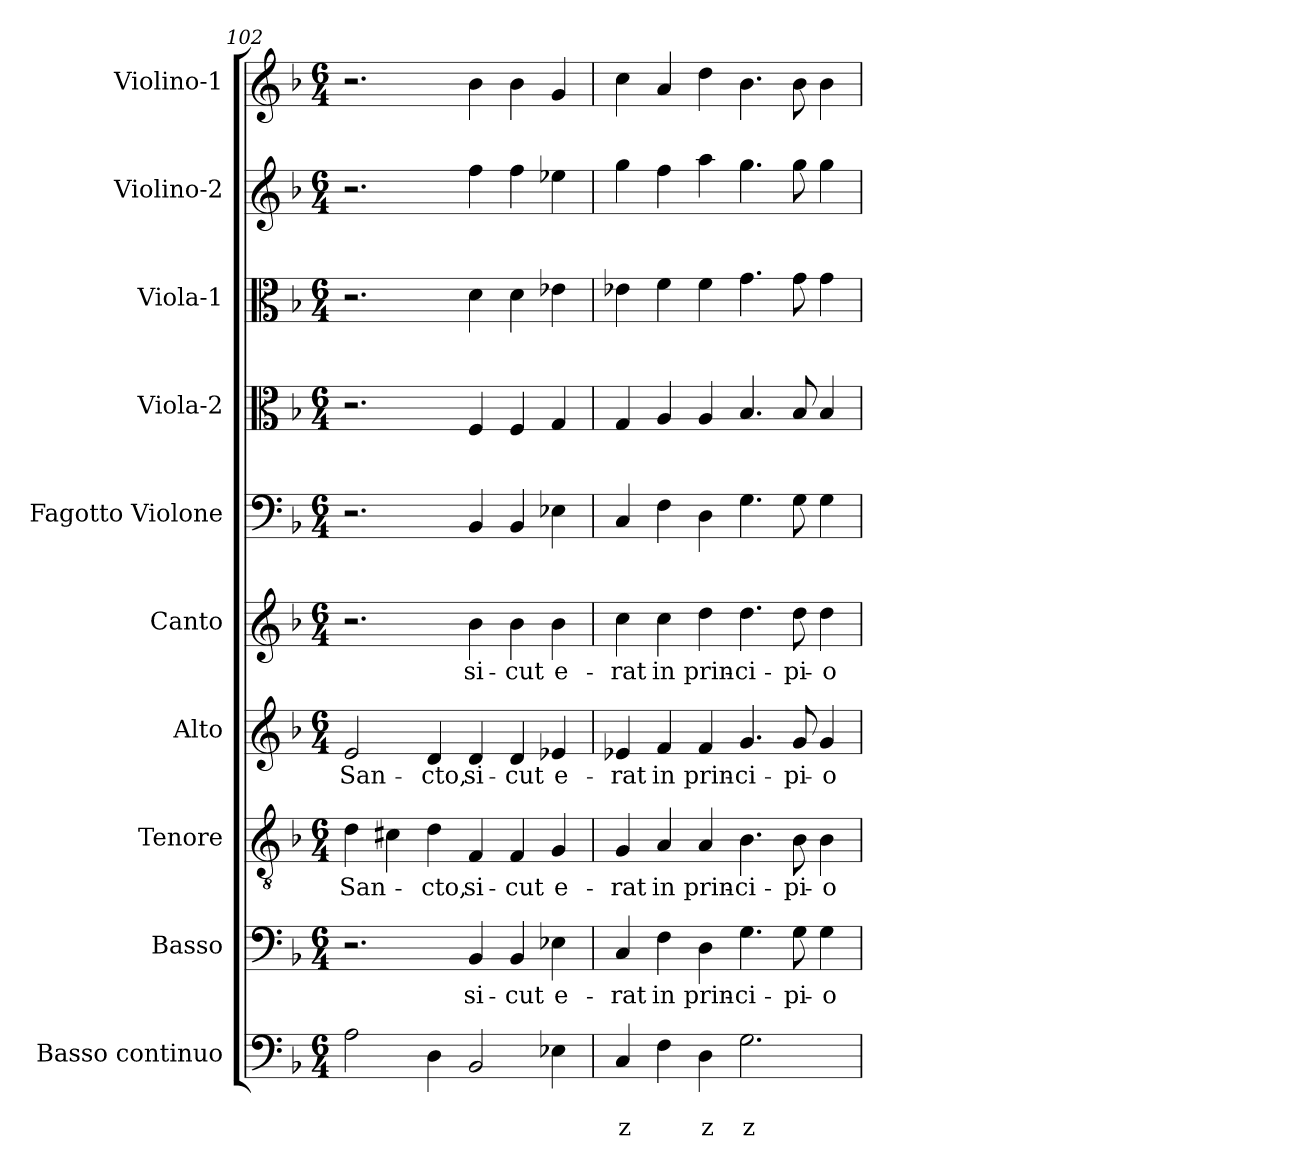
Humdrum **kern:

**kern	**text	**text	**kern	**text	**kern	**text	**kern	**text	**kern	**text	**kern	**kern	**kern	**kern	**kern
*part10	*part10	*part10	*part9	*part9	*part8	*part8	*part7	*part7	*part6	*part6	*part5	*part4	*part3	*part2	*part1
*staff10	*staff10	*staff10	*staff9	*staff9	*staff8	*staff8	*staff7	*staff7	*staff6	*staff6	*staff5	*staff4	*staff3	*staff2	*staff1
*I"Basso continuo	*	*	*I"Basso	*	*I"Tenore	*	*I"Alto	*	*I"Canto	*	*I"Fagotto Violone	*I"Viola-2	*I"Viola-1	*I"Violino-2	*I"Violino-1
*clefF4	*	*	*clefF4	*	*clefGv2	*	*clefG2	*	*clefG2	*	*clefF4	*clefC3	*clefC3	*clefG2	*clefG2
*k[b-]	*	*	*k[b-]	*	*k[b-]	*	*k[b-]	*	*k[b-]	*	*k[b-]	*k[b-]	*k[b-]	*k[b-]	*k[b-]
*F:	*	*	*F:	*	*F:	*	*F:	*	*F:	*	*F:	*F:	*F:	*F:	*F:
*M6/4	*	*	*M6/4	*	*M6/4	*	*M6/4	*	*M6/4	*	*M6/4	*M6/4	*M6/4	*M6/4	*M6/4
=102	=102	=102	=102	=102	=102	=102	=102	=102	=102	=102	=102	=102	=102	=102	=102
!	!	!	!	!	!	!LO:LY:b	!	!	!	!	!	!	!	!	!
!	!	!	!	!	!	!	!	!LO:LY:b	!	!	!	!	!	!	!
2A\	.	.	2.r	.	4d\	San-	2e/	San-	2.r	.	2.r	2.r	2.r	2.r	2.r
.	.	.	.	.	4c#X\	.	.	.	.	.	.	.	.	.	.
!	!	!	!	!	!	!LO:LY:b	!	!	!	!	!	!	!	!	!
!	!	!	!	!	!	!	!	!LO:LY:b	!	!	!	!	!	!	!
4D\	.	.	.	.	4d\	-cto,	4d/	-cto,	.	.	.	.	.	.	.
!	!	!	!	!LO:LY:b	!	!	!	!	!	!	!	!	!	!	!
!	!	!	!	!	!	!LO:LY:b	!	!	!	!	!	!	!	!	!
!	!	!	!	!	!	!	!	!LO:LY:b	!	!	!	!	!	!	!
!	!	!	!	!	!	!	!	!	!	!LO:LY:b	!	!	!	!	!
2BB-/	.	.	4BB-/	si-	4F/	si-	4d/	si-	4b-\	si-	4BB-/	4F/	4d\	4ff\	4b-\
!	!	!	!	!LO:LY:b	!	!	!	!	!	!	!	!	!	!	!
!	!	!	!	!	!	!LO:LY:b	!	!	!	!	!	!	!	!	!
!	!	!	!	!	!	!	!	!LO:LY:b	!	!	!	!	!	!	!
!	!	!	!	!	!	!	!	!	!	!LO:LY:b	!	!	!	!	!
.	.	.	4BB-/	-cut	4F/	-cut	4d/	-cut	4b-\	-cut	4BB-/	4F/	4d\	4ff\	4b-\
!	!	!	!	!LO:LY:b	!	!	!	!	!	!	!	!	!	!	!
!	!	!	!	!	!	!LO:LY:b	!	!	!	!	!	!	!	!	!
!	!	!	!	!	!	!	!	!LO:LY:b	!	!	!	!	!	!	!
!	!	!	!	!	!	!	!	!	!	!LO:LY:b	!	!	!	!	!
4E-X\	.	.	4E-X\	e-	4G/	e-	4e-X/	e-	4b-\	e-	4E-X\	4G/	4e-X\	4ee-X\	4g/
=103	=103	=103	=103	=103	=103	=103	=103	=103	=103	=103	=103	=103	=103	=103	=103
!	!	!LO:LY:b	!	!	!	!	!	!	!	!	!	!	!	!	!
!	!	!	!	!LO:LY:b	!	!	!	!	!	!	!	!	!	!	!
!	!	!	!	!	!	!LO:LY:b	!	!	!	!	!	!	!	!	!
!	!	!	!	!	!	!	!	!LO:LY:b	!	!	!	!	!	!	!
!	!	!	!	!	!	!	!	!	!	!LO:LY:b	!	!	!	!	!
4C/	.	z	4C/	-rat	4G/	-rat	4e-X/	-rat	4cc\	-rat	4C/	4G/	4e-X\	4gg\	4cc\
!	!	!	!	!LO:LY:b	!	!	!	!	!	!	!	!	!	!	!
!	!	!	!	!	!	!LO:LY:b	!	!	!	!	!	!	!	!	!
!	!	!	!	!	!	!	!	!LO:LY:b	!	!	!	!	!	!	!
!	!	!	!	!	!	!	!	!	!	!LO:LY:b	!	!	!	!	!
4F\	.	.	4F\	in	4A/	in	4f/	in	4cc\	in	4F\	4A/	4f\	4ff\	4a/
!	!	!LO:LY:b	!	!	!	!	!	!	!	!	!	!	!	!	!
!	!	!	!	!LO:LY:b	!	!	!	!	!	!	!	!	!	!	!
!	!	!	!	!	!	!LO:LY:b	!	!	!	!	!	!	!	!	!
!	!	!	!	!	!	!	!	!LO:LY:b	!	!	!	!	!	!	!
!	!	!	!	!	!	!	!	!	!	!LO:LY:b	!	!	!	!	!
4D\	.	z	4D\	prin-	4A/	prin-	4f/	prin-	4dd\	prin-	4D\	4A/	4f\	4aa\	4dd\
!	!	!LO:LY:b	!	!	!	!	!	!	!	!	!	!	!	!	!
!	!	!	!	!LO:LY:b	!	!	!	!	!	!	!	!	!	!	!
!	!	!	!	!	!	!LO:LY:b	!	!	!	!	!	!	!	!	!
!	!	!	!	!	!	!	!	!LO:LY:b	!	!	!	!	!	!	!
!	!	!	!	!	!	!	!	!	!	!LO:LY:b	!	!	!	!	!
2.G\	.	z	4.G\	-ci-	4.B-\	-ci-	4.g/	-ci-	4.dd\	-ci-	4.G\	4.B-/	4.g\	4.gg\	4.b-\
!	!	!	!	!LO:LY:b	!	!	!	!	!	!	!	!	!	!	!
!	!	!	!	!	!	!LO:LY:b	!	!	!	!	!	!	!	!	!
!	!	!	!	!	!	!	!	!LO:LY:b	!	!	!	!	!	!	!
!	!	!	!	!	!	!	!	!	!	!LO:LY:b	!	!	!	!	!
.	.	.	8G\	-pi-	8B-\	-pi-	8g/	-pi-	8dd\	-pi-	8G\	8B-/	8g\	8gg\	8b-\
!	!	!	!	!LO:LY:b	!	!	!	!	!	!	!	!	!	!	!
!	!	!	!	!	!	!LO:LY:b	!	!	!	!	!	!	!	!	!
!	!	!	!	!	!	!	!	!LO:LY:b	!	!	!	!	!	!	!
!	!	!	!	!	!	!	!	!	!	!LO:LY:b	!	!	!	!	!
.	.	.	4G\	-o	4B-\	-o	4g/	-o	4dd\	-o	4G\	4B-/	4g\	4gg\	4b-\
=	=	=	=	=	=	=	=	=	=	=	=	=	=	=	=
*-	*-	*-	*-	*-	*-	*-	*-	*-	*-	*-	*-	*-	*-	*-	*-
